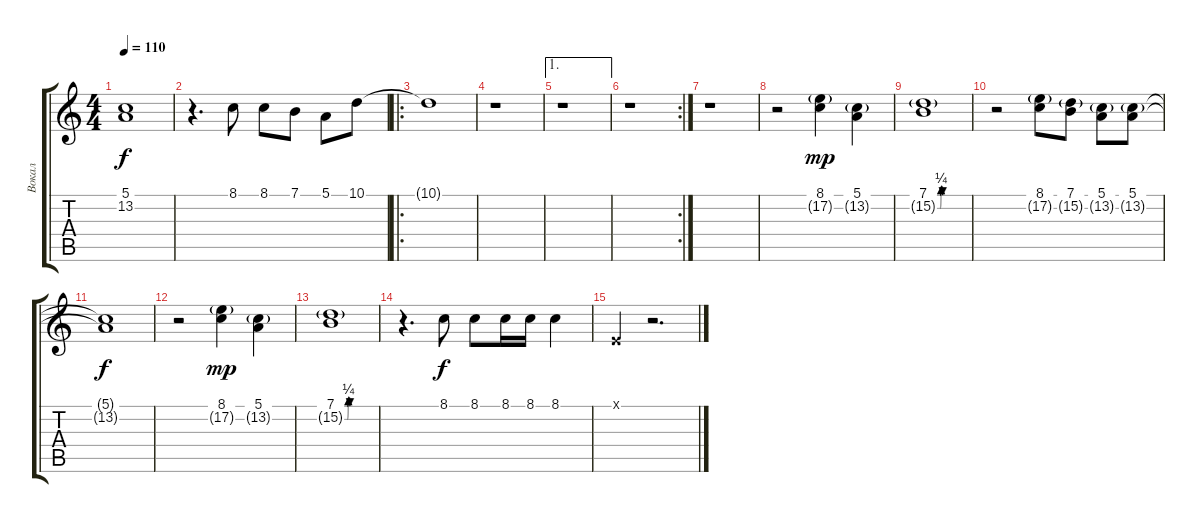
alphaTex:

\track ("Вокал" "Вокал") {instrument drawbarorgan}
\staff {score tabs}
\tuning (E4 B3 G3 D3 A2 E2) {hide}
\ts (4 4)
\tempo 110
\clef g2
\ks c
(5.1{t} 13.2{t}).1{dy f} |
r.4{d} 8.1.8 8.1.8 7.1.8 5.1.8 10.1.8 |
\ro
10.1{t}.1 |
r.1 |
\ae 1
r.1 |
\rc 2
r.1 |
r.1 |
r.2 (8.1 17.2{g}).4{dy mp} (5.1 13.2{g}).4 |
(7.1{be (custom 0 0 5 0 7 1 10 0 60 0)} 15.2{be (custom 0 0 5 0 7 1 11 0 20 0 30 0 60 0) g}).1 |
r.2 (8.1 17.2{g}).8 (7.1 15.2{g}).8 (5.1 13.2{g}).8 (5.1 13.2{g}).8 |
(5.1{t} 13.2{t}).1{dy f} |
r.2 (8.1 17.2{g}).4{dy mp} (5.1 13.2{g}).4 |
(7.1{be (custom 0 0 5 0 7 1 10 0 60 0)} 15.2{be (custom 0 0 5 0 7 1 11 0 20 0 30 0 60 0) g}).1 |
r.4{d} 8.1.8{dy f} 8.1.8 8.1.16 8.1.16 8.1.4 |
0.1{x}.4 r.2{d}
